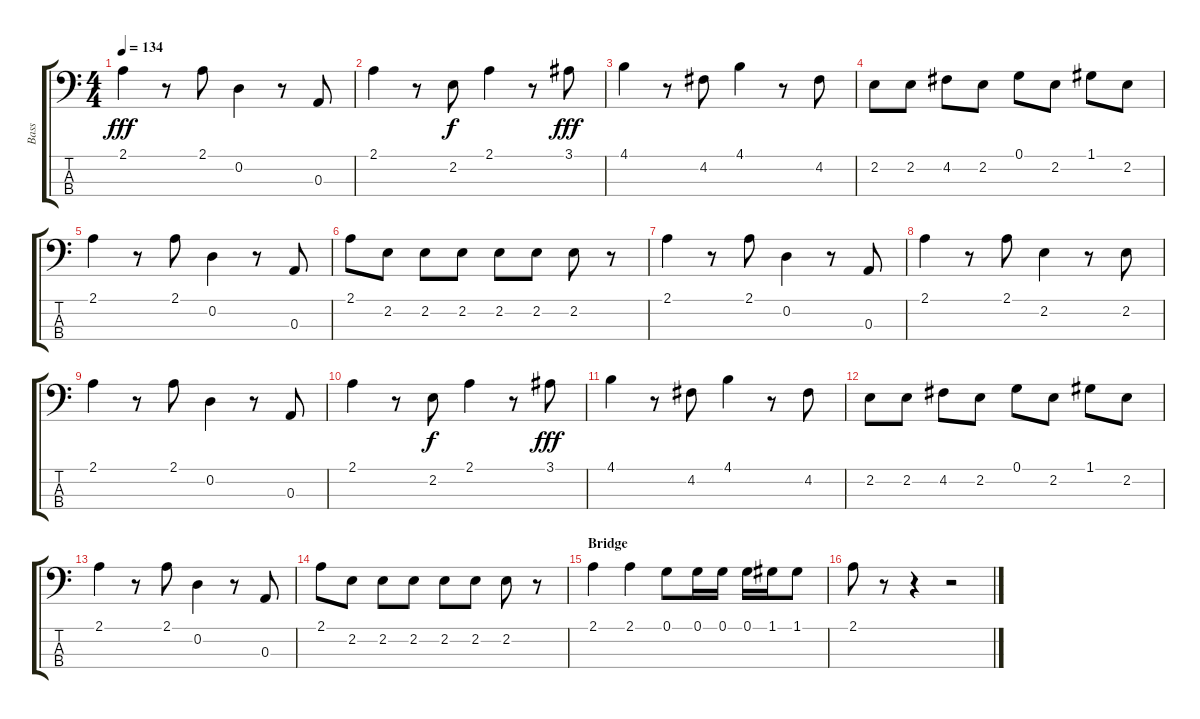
\track ("Bass" "Bass") {instrument electricguitarmuted}
\staff {score tabs}
\tuning (G2 D2 A1 E1) {hide}
\ts (4 4)
\tempo 134
\clef f4
\ks c
2.1.4{dy fff} r.8 2.1.8 0.2.4 r.8 0.3.8 |
2.1.4 r.8 2.2.8{dy f} 2.1.4 r.8 3.1.8{dy fff} |
4.1.4 r.8 4.2.8 4.1.4 r.8 4.2.8 |
2.2.8 2.2.8 4.2.8 2.2.8 0.1.8 2.2.8 1.1.8 2.2.8 |
2.1.4 r.8 2.1.8 0.2.4 r.8 0.3.8 |
2.1.8 2.2.8 2.2.8 2.2.8 2.2.8 2.2.8 2.2.8 r.8 |
2.1.4 r.8 2.1.8 0.2.4 r.8 0.3.8 |
2.1.4 r.8 2.1.8 2.2.4 r.8 2.2.8 |
2.1.4 r.8 2.1.8 0.2.4 r.8 0.3.8 |
2.1.4 r.8 2.2.8{dy f} 2.1.4 r.8 3.1.8{dy fff} |
4.1.4 r.8 4.2.8 4.1.4 r.8 4.2.8 |
2.2.8 2.2.8 4.2.8 2.2.8 0.1.8 2.2.8 1.1.8 2.2.8 |
2.1.4 r.8 2.1.8 0.2.4 r.8 0.3.8 |
2.1.8 2.2.8 2.2.8 2.2.8 2.2.8 2.2.8 2.2.8 r.8 |
\section ("" "Bridge")
2.1.4 2.1.4 0.1.8 0.1.16 0.1.16 0.1.16 1.1.16 1.1.8 |
2.1.8 r.8 r.4 r.2
